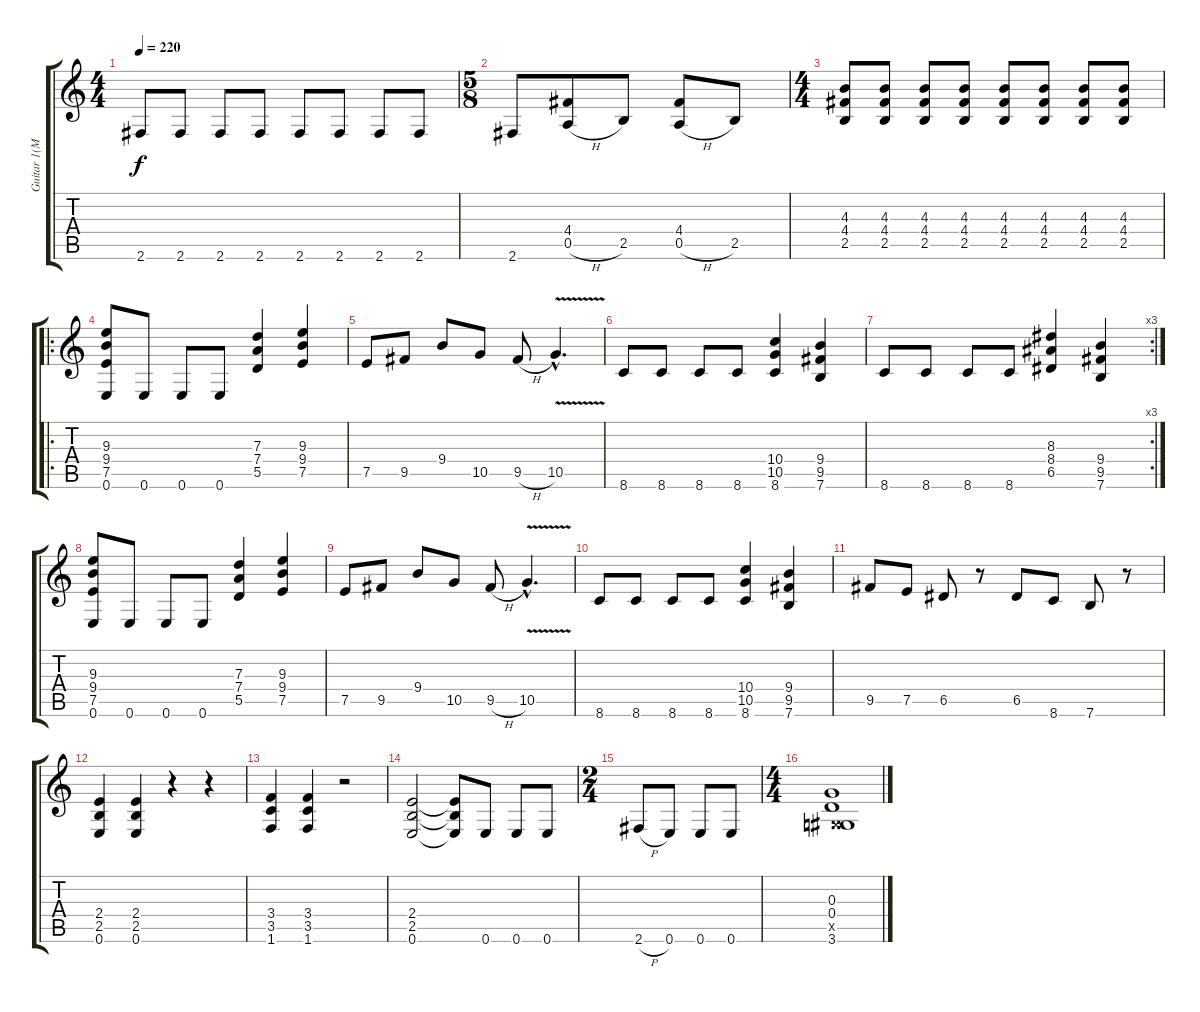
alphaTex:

\track ("Guitar 1(Main Rhythm)" "Guitar 1(M") {instrument distortionguitar}
\staff {score tabs}
\tuning (E4 B3 G3 D3 A2 E2) {hide}
\ts (4 4)
\tempo 220
\clef g2
\ks c
2.6.8{dy f} 2.6.8 2.6.8 2.6.8 2.6.8 2.6.8 2.6.8 2.6.8 |
\ts (5 8)
2.6.8 (4.4 0.5{h}).8 2.5.8 (4.4 0.5{h}).8 2.5.8 |
\ts (4 4)
(4.3 4.4 2.5).8 (4.3 4.4 2.5).8 (4.3 4.4 2.5).8 (4.3 4.4 2.5).8 (4.3 4.4 2.5).8 (4.3 4.4 2.5).8 (4.3 4.4 2.5).8 (4.3 4.4 2.5).8 |
\ro
(9.3 9.4 7.5 0.6).8 0.6.8 0.6.8 0.6.8 (7.3 7.4 5.5).4 (9.3 9.4 7.5).4 |
7.5.8 9.5.8 9.4.8 10.5.8 9.5{h}.8 10.5{v hac}.4{d} |
8.6.8 8.6.8 8.6.8 8.6.8 (10.4 10.5 8.6).4 (9.4 9.5 7.6).4 |
\rc 3
8.6.8 8.6.8 8.6.8 8.6.8 (8.3 8.4 6.5).4 (9.4 9.5 7.6).4 |
(9.3 9.4 7.5 0.6).8 0.6.8 0.6.8 0.6.8 (7.3 7.4 5.5).4 (9.3 9.4 7.5).4 |
7.5.8 9.5.8 9.4.8 10.5.8 9.5{h}.8 10.5{v hac}.4{d} |
8.6.8 8.6.8 8.6.8 8.6.8 (10.4 10.5 8.6).4 (9.4 9.5 7.6).4 |
9.5.8 7.5.8 6.5.8 r.8 6.5.8 8.6.8 7.6.8 r.8 |
(2.4 2.5 0.6).4 (2.4 2.5 0.6).4 r.4 r.4 |
(3.4 3.5 1.6).4 (3.4 3.5 1.6).4 r.2 |
(2.4 2.5 0.6).2 (2.4{t} 2.5{t} 0.6{t}).8 0.6.8 0.6.8 0.6.8 |
\ts (2 4)
2.6{h}.8 0.6.8 0.6.8 0.6.8 |
\ts (4 4)
(0.3 0.4 -1.5{x} 3.6).1
